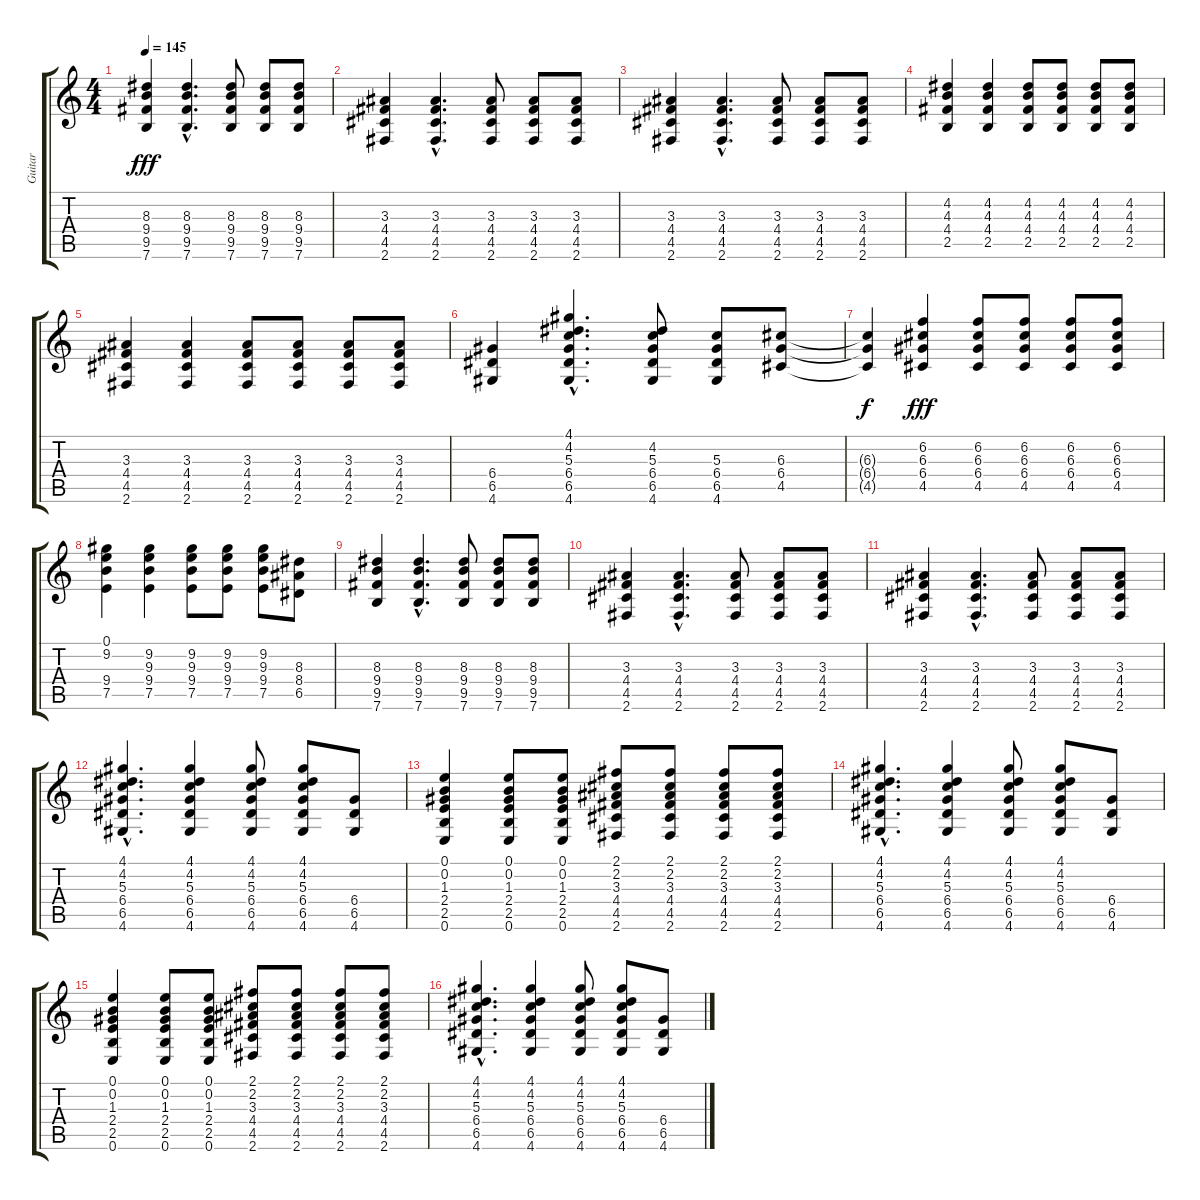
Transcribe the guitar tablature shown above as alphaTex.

\track ("Guitar" "Guitar") {instrument electricguitarclean}
\staff {score tabs}
\tuning (E4 B3 G3 D3 A2 E2) {hide}
\ts (4 4)
\tempo 145
\clef g2
\ks c
(8.3 9.4 9.5 7.6).4{dy fff} (8.3{hac} 9.4{hac} 9.5{hac} 7.6{hac}).4{d} (8.3 9.4 9.5 7.6).8 (8.3 9.4 9.5 7.6).8 (8.3 9.4 9.5 7.6).8 |
(3.3 4.4 4.5 2.6).4 (3.3{hac} 4.4{hac} 4.5{hac} 2.6{hac}).4{d} (3.3 4.4 4.5 2.6).8 (3.3 4.4 4.5 2.6).8 (3.3 4.4 4.5 2.6).8 |
(3.3 4.4 4.5 2.6).4 (3.3{hac} 4.4{hac} 4.5{hac} 2.6{hac}).4{d} (3.3 4.4 4.5 2.6).8 (3.3 4.4 4.5 2.6).8 (3.3 4.4 4.5 2.6).8 |
(4.2 4.3 4.4 2.5).4 (4.2 4.3 4.4 2.5).4 (4.2 4.3 4.4 2.5).8 (4.2 4.3 4.4 2.5).8 (4.2 4.3 4.4 2.5).8 (4.2 4.3 4.4 2.5).8 |
(3.3 4.4 4.5 2.6).4 (3.3 4.4 4.5 2.6).4 (3.3 4.4 4.5 2.6).8 (3.3 4.4 4.5 2.6).8 (3.3 4.4 4.5 2.6).8 (3.3 4.4 4.5 2.6).8 |
(6.4 6.5 4.6).4 (4.1{hac} 4.2{hac} 5.3{hac} 6.4{hac} 6.5{hac} 4.6{hac}).4{d} (4.2 5.3 6.4 6.5 4.6).8 (5.3 6.4 6.5 4.6).8 (6.3 6.4 4.5).8 |
(6.3{t} 6.4{t} 4.5{t}).4{dy f} (6.2 6.3 6.4 4.5).4{dy fff} (6.2 6.3 6.4 4.5).8 (6.2 6.3 6.4 4.5).8 (6.2 6.3 6.4 4.5).8 (6.2 6.3 6.4 4.5).8 |
(0.1 9.2 9.4 7.5).4 (9.2 9.3 9.4 7.5).4 (9.2 9.3 9.4 7.5).8 (9.2 9.3 9.4 7.5).8 (9.2 9.3 9.4 7.5).8 (8.3 8.4 6.5).8 |
(8.3 9.4 9.5 7.6).4 (8.3{hac} 9.4{hac} 9.5{hac} 7.6{hac}).4{d} (8.3 9.4 9.5 7.6).8 (8.3 9.4 9.5 7.6).8 (8.3 9.4 9.5 7.6).8 |
(3.3 4.4 4.5 2.6).4 (3.3{hac} 4.4{hac} 4.5{hac} 2.6{hac}).4{d} (3.3 4.4 4.5 2.6).8 (3.3 4.4 4.5 2.6).8 (3.3 4.4 4.5 2.6).8 |
(3.3 4.4 4.5 2.6).4 (3.3{hac} 4.4{hac} 4.5{hac} 2.6{hac}).4{d} (3.3 4.4 4.5 2.6).8 (3.3 4.4 4.5 2.6).8 (3.3 4.4 4.5 2.6).8 |
(4.1{hac} 4.2{hac} 5.3{hac} 6.4{hac} 6.5{hac} 4.6{hac}).4{d} (4.1 4.2 5.3 6.4 6.5 4.6).4 (4.1 4.2 5.3 6.4 6.5 4.6).8 (4.1 4.2 5.3 6.4 6.5 4.6).8 (6.4 6.5 4.6).8 |
(0.1 0.2 1.3 2.4 2.5 0.6).4 (0.1 0.2 1.3 2.4 2.5 0.6).8 (0.1 0.2 1.3 2.4 2.5 0.6).8 (2.1 2.2 3.3 4.4 4.5 2.6).8 (2.1 2.2 3.3 4.4 4.5 2.6).8 (2.1 2.2 3.3 4.4 4.5 2.6).8 (2.1 2.2 3.3 4.4 4.5 2.6).8 |
(4.1{hac} 4.2{hac} 5.3{hac} 6.4{hac} 6.5{hac} 4.6{hac}).4{d} (4.1 4.2 5.3 6.4 6.5 4.6).4 (4.1 4.2 5.3 6.4 6.5 4.6).8 (4.1 4.2 5.3 6.4 6.5 4.6).8 (6.4 6.5 4.6).8 |
(0.1 0.2 1.3 2.4 2.5 0.6).4 (0.1 0.2 1.3 2.4 2.5 0.6).8 (0.1 0.2 1.3 2.4 2.5 0.6).8 (2.1 2.2 3.3 4.4 4.5 2.6).8 (2.1 2.2 3.3 4.4 4.5 2.6).8 (2.1 2.2 3.3 4.4 4.5 2.6).8 (2.1 2.2 3.3 4.4 4.5 2.6).8 |
(4.1{hac} 4.2{hac} 5.3{hac} 6.4{hac} 6.5{hac} 4.6{hac}).4{d} (4.1 4.2 5.3 6.4 6.5 4.6).4 (4.1 4.2 5.3 6.4 6.5 4.6).8 (4.1 4.2 5.3 6.4 6.5 4.6).8 (6.4 6.5 4.6).8
